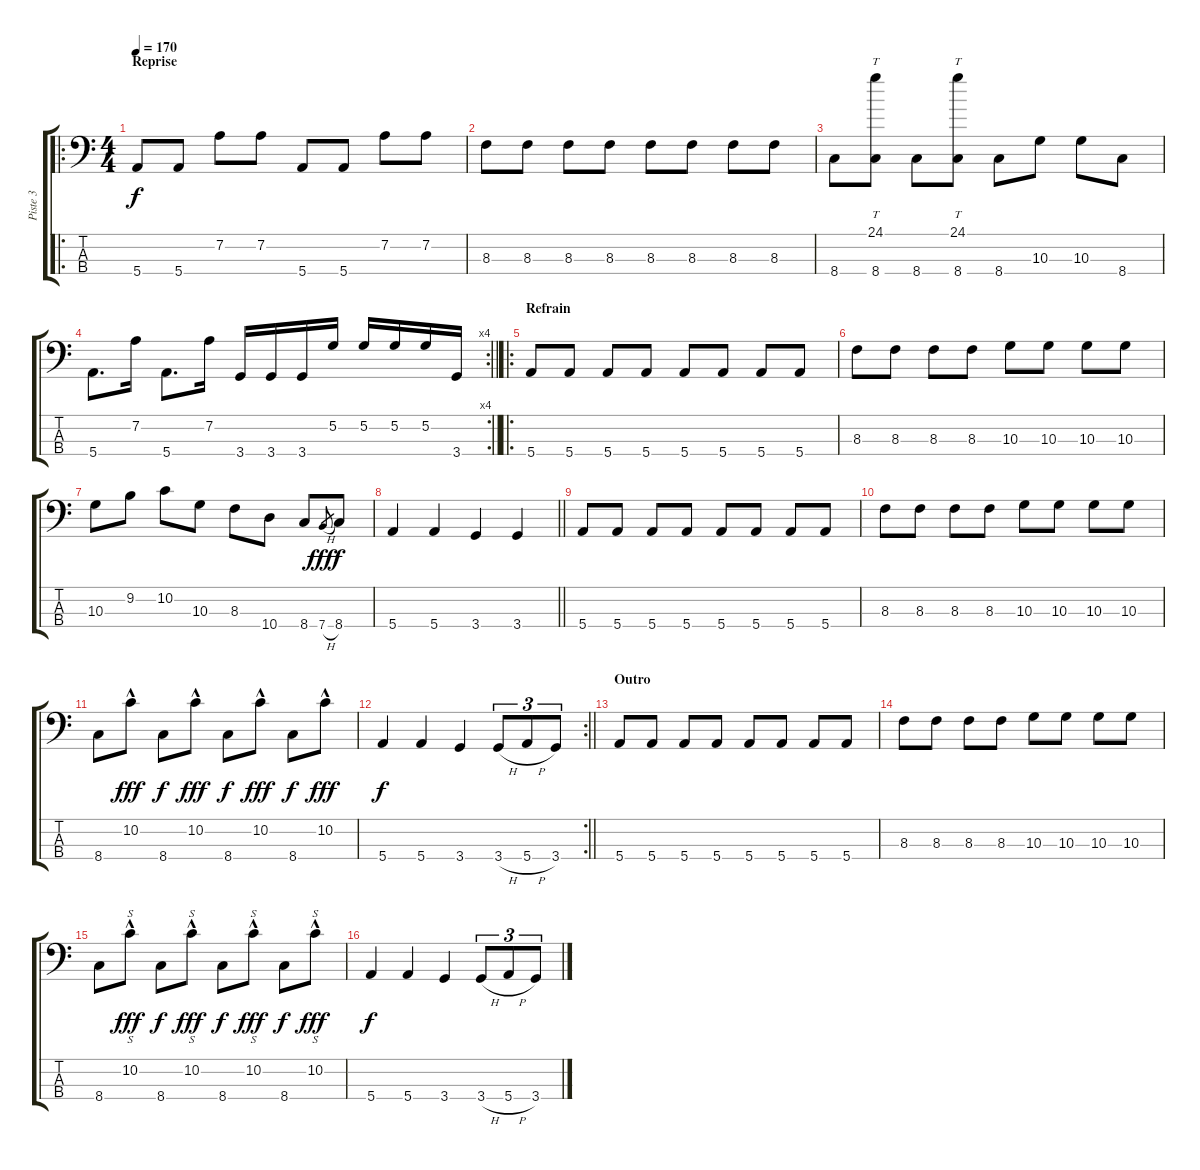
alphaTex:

\track ("Piste 3" "Piste 3") {instrument electricbassfinger}
\staff {score tabs}
\tuning (G2 D2 A1 E1) {hide}
\ro
\ts (4 4)
\section ("" "Reprise")
\tempo 170
\clef f4
\ks c
5.4.8{dy f} 5.4.8 7.2.8 7.2.8 5.4.8 5.4.8 7.2.8 7.2.8 |
8.3.8 8.3.8 8.3.8 8.3.8 8.3.8 8.3.8 8.3.8 8.3.8 |
8.4.8 (24.1 8.4).8{tt} 8.4.8 (24.1 8.4).8{tt} 8.4.8 10.3.8 10.3.8 8.4.8 |
\rc 4
\barLineRight lightlight
5.4.8{d} 7.2.16 5.4.8{d} 7.2.16 3.4.16 3.4.16 3.4.16 5.2.16 5.2.16 5.2.16 5.2.16 3.4.16 |
\ro
\section ("" "Refrain")
5.4.8 5.4.8 5.4.8 5.4.8 5.4.8 5.4.8 5.4.8 5.4.8 |
8.3.8 8.3.8 8.3.8 8.3.8 10.3.8 10.3.8 10.3.8 10.3.8 |
10.3.8 9.2.8 10.2.8 10.3.8 8.3.8 10.4.8 8.4.8 7.4{h}.8{gr dy fff} 8.4.8{dy f} |
\barLineRight lightlight
5.4.4 5.4.4 3.4.4 3.4.4 |
5.4.8 5.4.8 5.4.8 5.4.8 5.4.8 5.4.8 5.4.8 5.4.8 |
8.3.8 8.3.8 8.3.8 8.3.8 10.3.8 10.3.8 10.3.8 10.3.8 |
8.4.8 10.2{hac}.8{dy fff} 8.4.8{dy f} 10.2{hac}.8{dy fff} 8.4.8{dy f} 10.2{hac}.8{dy fff} 8.4.8{dy f} 10.2{hac}.8{dy fff} |
\rc 2
\barLineRight lightlight
5.4.4{dy f} 5.4.4 3.4.4 3.4{h}.8{tu (3 2)} 5.4{h}.8{tu (3 2)} 3.4.8{tu (3 2)} |
\section ("" "Outro")
5.4.8 5.4.8 5.4.8 5.4.8 5.4.8 5.4.8 5.4.8 5.4.8 |
8.3.8 8.3.8 8.3.8 8.3.8 10.3.8 10.3.8 10.3.8 10.3.8 |
8.4.8 10.2{hac}.8{s dy fff} 8.4.8{dy f} 10.2{hac}.8{s dy fff} 8.4.8{dy f} 10.2{hac}.8{s dy fff} 8.4.8{dy f} 10.2{hac}.8{s dy fff} |
5.4.4{dy f} 5.4.4 3.4.4 3.4{h}.8{tu (3 2)} 5.4{h}.8{tu (3 2)} 3.4.8{tu (3 2)}
